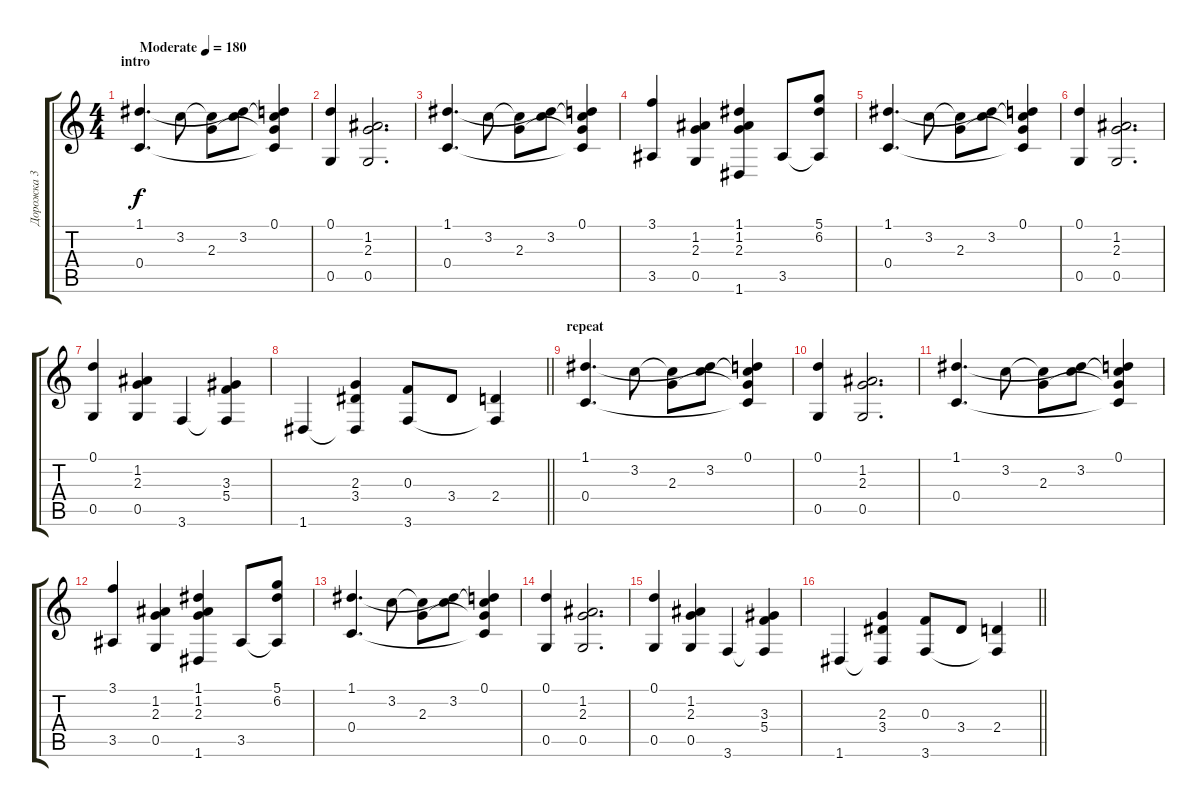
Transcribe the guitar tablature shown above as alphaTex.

\track ("Дорожка 3" "Дорожка 3") {instrument acousticguitarsteel}
\staff {score tabs}
\tuning (D4 A3 F3 C3 G2 D2) {hide}
\ts (4 4)
\section ("" "intro")
\tempo (180 "Moderate")
\clef g2
\ks c
(1.1 0.4).4{d dy f instrument acousticguitarsteel} 3.2.8 (3.2{t} 2.3).8 (1.1{t} 3.2).8 (0.1 3.2{t} 2.3{t} 0.4{t}).4 |
(0.1 0.5).4 (1.2 2.3 0.5).2{d} |
(1.1 0.4).4{d} 3.2.8 (3.2{t} 2.3).8 (1.1{t} 3.2).8 (0.1 3.2{t} 2.3{t} 0.4{t}).4 |
(3.1 3.5).4 (1.2 2.3 0.5).4 (1.1 1.2 2.3 1.6).4 3.5.8 (5.1 6.2 3.5{t}).8 |
(1.1 0.4).4{d} 3.2.8 (3.2{t} 2.3).8 (1.1{t} 3.2).8 (0.1 3.2{t} 2.3{t} 0.4{t}).4 |
(0.1 0.5).4 (1.2 2.3 0.5).2{d} |
(0.1 0.5).4 (1.2 2.3 0.5).4 3.6.4 (3.3 5.4 3.6{t}).4 |
\barLineRight lightlight
1.6.4 (2.3 3.4 1.6{t}).4 (0.3 3.6).8 3.4.8 (2.4 3.6{t}).4 |
\section ("" "repeat")
(1.1 0.4).4{d} 3.2.8 (3.2{t} 2.3).8 (1.1{t} 3.2).8 (0.1 3.2{t} 2.3{t} 0.4{t}).4 |
(0.1 0.5).4 (1.2 2.3 0.5).2{d} |
(1.1 0.4).4{d} 3.2.8 (3.2{t} 2.3).8 (1.1{t} 3.2).8 (0.1 3.2{t} 2.3{t} 0.4{t}).4 |
(3.1 3.5).4 (1.2 2.3 0.5).4 (1.1 1.2 2.3 1.6).4 3.5.8 (5.1 6.2 3.5{t}).8 |
(1.1 0.4).4{d} 3.2.8 (3.2{t} 2.3).8 (1.1{t} 3.2).8 (0.1 3.2{t} 2.3{t} 0.4{t}).4 |
(0.1 0.5).4 (1.2 2.3 0.5).2{d} |
(0.1 0.5).4 (1.2 2.3 0.5).4 3.6.4 (3.3 5.4 3.6{t}).4 |
\barLineRight lightlight
1.6.4 (2.3 3.4 1.6{t}).4 (0.3 3.6).8 3.4.8 (2.4 3.6{t}).4
